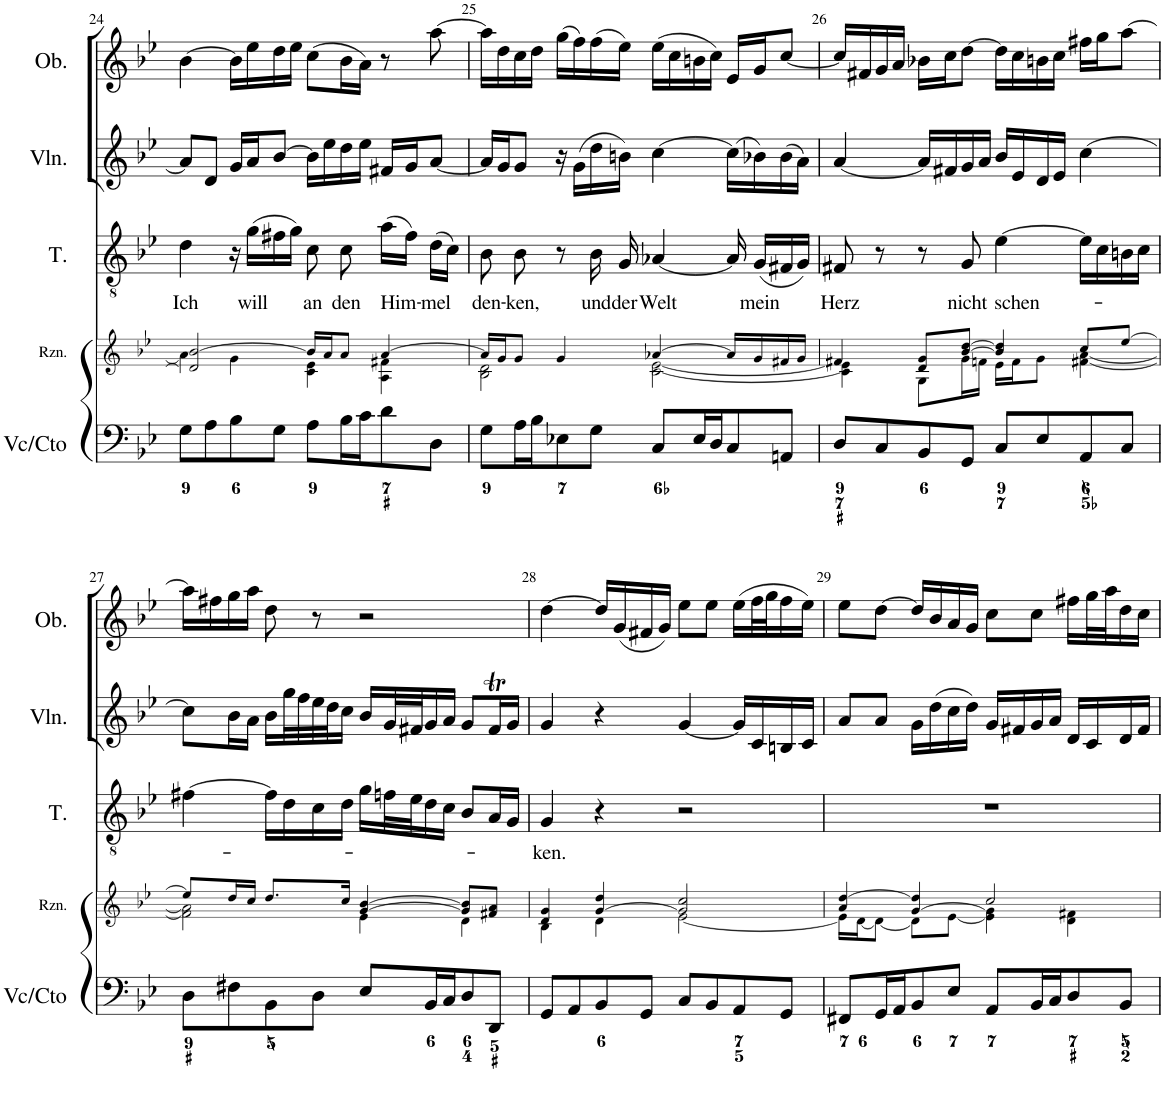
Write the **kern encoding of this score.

**kern	**kern	**kern	**text	**kern	**kern
*part5	*part4	*part3	*part3	*part2	*part1
*staff5	*staff4	*staff3	*staff3	*staff2	*staff1
*I"Vcl/Cto	*I"Realization	*I"Tenor	*	*I"Violin	*I"Oboe
*I'Vc/Cto	*I'Rzn.	*I'T.	*	*I'Vln.	*I'Ob.
!!LO:PB:g=z
*clefF4	*clefG2	*clefGv2	*	*clefG2	*clefG2
*k[b-e-]	*k[b-e-]	*k[b-e-]	*	*k[b-e-]	*k[b-e-]
*M4/4	*M4/4	*M4/4	*	*M4/4	*M4/4
=24	=24	=24	=24	=24	=24
*	*^	*	*	*	*
!	!	!	!	!LO:LY:b	!	!
8G\L	2d/] [2b-/	4a\]	4d\	Ich	8a/L]	[4b-\
8A\	.	.	.	.	8d/J	.
8B-\	.	4g\	16r	.	16g/LL	16b-\LL]
!	!	!	!	!LO:LY:b	!	!
.	.	.	(16g\LL	will	16a/J	16ee-\
8G\J	.	.	16f#X\	.	[8b-/J	16dd\
.	.	.	16g\JJ)	.	.	16ee-\JJ
!	!	!	!	!LO:LY:b	!	!
8A\L	16b-/LL]	4c\ 4e-\	8c\	an	16b-\LL]	(8cc\L
.	16a/J	.	.	.	16ee-\	.
!	!	!	!	!LO:LY:b	!	!
16B-\L	8a/J	.	8c\	den	16dd\	16b-\L
16c\J	.	.	.	.	16ee-\JJ	16a\JJ)
!	!	!	!	!LO:LY:b	!	!
8d\	[4a/	4A\ 4f#X\	(16a\LL	Him-	16f#X/LL	8r
.	.	.	16f#\JJ)	.	16g/J	.
!	!	!	!	!LO:LY:b	!	!
8D\J	.	.	(16d\LL	-mel	[8a/J	[8aa\
.	.	.	16c\JJ)	.	.	.
=25	=25	=25	=25	=25	=25	=25
!	!	!	!	!LO:LY:b	!	!
8G\L	16a/LL]	2B-\ 2d\	8B-\	den-	16a/LL]	16aa\LL]
.	16g/J	.	.	.	16g/J	16dd\
!	!	!	!	!LO:LY:b	!	!
16A\L	8g/J	.	8B-\	-ken,	8g/J	16cc\
16B-\J	.	.	.	.	.	16dd\JJ
8E-X\	4g/	.	8r	.	16r	(16gg\LL
.	.	.	.	.	(16g\LL	16ff\)
!	!	!	!	!LO:LY:b	!	!
8G\J	.	.	16B-\	und	16dd\	(16ff\
!	!	!	!	!LO:LY:b	!	!
.	.	.	16G/	der	16bn\JJ)	16ee-\JJ)
!	!	!	!	!LO:LY:b	!	!
8C/L	[4a-X/	[2c\ [2e-\	[4A-X/	Welt	[4cc\	(16ee-\LL
.	.	.	.	.	.	16cc\
16E-/L	.	.	.	.	.	16bn\
16D/J	.	.	.	.	.	16cc\JJ)
8C/	16a-/LL]	.	16A-/]	.	(16cc\LL]	16e-/LL
!	!	!	!	!LO:LY:b	!	!
.	16g/	.	(16G/LL	mein	16b-X\)	16g/J
8AAn/J	16f#X/	.	16F#X/	.	(16b-\	[8cc/J
.	16g/JJ	.	16G/JJ)	.	16a\JJ)	.
=26	=26	=26	=26	=26	=26	=26
!	!	!	!	!LO:LY:b	!	!
8D/L	4f#X/	4c\] 4e-\]	8F#X/	Herz	[4a/	16cc/LL]
.	.	.	.	.	.	16f#X/
8C/	.	.	8r	.	.	16g/
.	.	.	.	.	.	16a/JJ
8BB-/	8d/ 8g/L	8G\L	8r	.	16a/LL]	16b-X\LL
.	.	.	.	.	16f#X/	16cc\J
!	!	!	!	!LO:LY:b	!	!
8GG/J	[8b-/ [8dd/J	16g\L	8G/	nicht	16g/	[8dd\J
.	.	16fn\JJ	.	.	16a/JJ	.
!	!	!	!	!LO:LY:b	!	!
8C/L	4b-/] 4dd/]	16e-\LL	[4e-\	schen-	16b-/LL	16dd\LL]
.	.	16f\J	.	.	16e-/	16cc\
8E-/	.	8g\J	.	.	16d/	16bn\
.	.	.	.	.	16e-/JJ	16cc\JJ
8AA/	8cc/L	[4f#X\ [4a\	16e-\LL]	.	[4cc\	16ff#X\LL
.	.	.	16c\	.	.	16gg\J
8C/J	[8ee-/J	.	16Bn\	.	.	[8aa\J
.	.	.	16c\JJ	.	.	.
!!LO:LB:g=z
=27	=27	=27	=27	=27	=27	=27
8D\L	8ee-/L]	2f#\] 2a\]	[4f#X\	.	8cc\L]	16aa\LL]
.	.	.	.	.	.	16ff#X\
8F#X\	16dd/L	.	.	.	16b-\L	16gg\
.	16cc/JJ	.	.	.	16a\JJ	16aa\JJ
8BB-\	8.dd/L	.	16f#\LL]	.	16b-\LL	8dd\
.	.	.	16d\	.	32gg\L	.
.	.	.	.	.	32ff\	.
8D\J	.	.	16c\	.	32ee-\	8r
.	.	.	.	.	32dd\J	.
.	16cc/Jk	.	16d\JJ	.	16cc\JJ	.
8E-/L	[4g/ [4b-/	4e-\	16g\LL	.	16b-/LL	2r
.	.	.	32fn\L	.	32g/L	.
.	.	.	32e-\J	.	32f#X/J	.
16BB-/L	.	.	16d\	.	16g/	.
16C/J	.	.	16c\JJ	.	16a/JJ	.
8D/	8g/] 8b-/]L	4d\	8B-/L	.	8g/L	.
8DD/J	8f#X/ 8a/J	.	16A/L	.	16f#t/L	.
.	.	.	16G/JJ	.	16g/JJ	.
=28	=28	=28	=28	=28	=28	=28
!	!	!	!	!LO:LY:b	!	!
8GG/L	4d/ 4g/	4B-\	4G/	-ken.	4g/	[4dd\
8AA/	.	.	.	.	.	.
8BB-/	[4g/ 4dd/	4d\	4r	.	4r	16dd/LL]
.	.	.	.	.	.	(16g/
8GG/J	.	.	.	.	.	16f#X/
.	.	.	.	.	.	16g/JJ)
8C/L	2g/] 2cc/	[2e-\	2r	.	[4g/	8ee-\L
8BB-/	.	.	.	.	.	8ee-\J
8AA/	.	.	.	.	16g/LL]	(16ee-\LL
.	.	.	.	.	16c/	32ff\L
.	.	.	.	.	.	32gg\J
8GG/J	.	.	.	.	16Bn/	16ff\
.	.	.	.	.	16c/JJ	16ee-\JJ)
=29	=29	=29	=29	=29	=29	=29
8FF#X/L	4a/ [4dd/	16e-\LL]	1r	.	8a/L	8ee-\L
.	.	[16d\J	.	.	.	.
16GG/L	.	8d\J_	.	.	8a/J	[8dd\J
16AA/J	.	.	.	.	.	.
8BB-/	[4g/ 4dd/]	8d\L]	.	.	16g\LL	16dd/LL]
.	.	.	.	.	(16dd\	16b-/
8E-/J	.	[8e-\J	.	.	16cc\	16a/
.	.	.	.	.	16dd\JJ)	16g/JJ
8AA/L	2cc/	4e-\] 4g\]	.	.	16g/LL	8cc\L
.	.	.	.	.	16f#X/	.
16BB-/L	.	.	.	.	16g/	8cc\J
16C/J	.	.	.	.	16a/JJ	.
8D/	.	4d\ 4f#X\	.	.	16d/LL	16ff#X\LL
.	.	.	.	.	16c/	32gg\L
.	.	.	.	.	.	32aa\J
8BB-/J	.	.	.	.	16d/	16dd\
.	.	.	.	.	16f#/JJ	16cc\JJ
*	*v	*v	*	*	*	*
=	=	=	=	=	=
*-	*-	*-	*-	*-	*-
